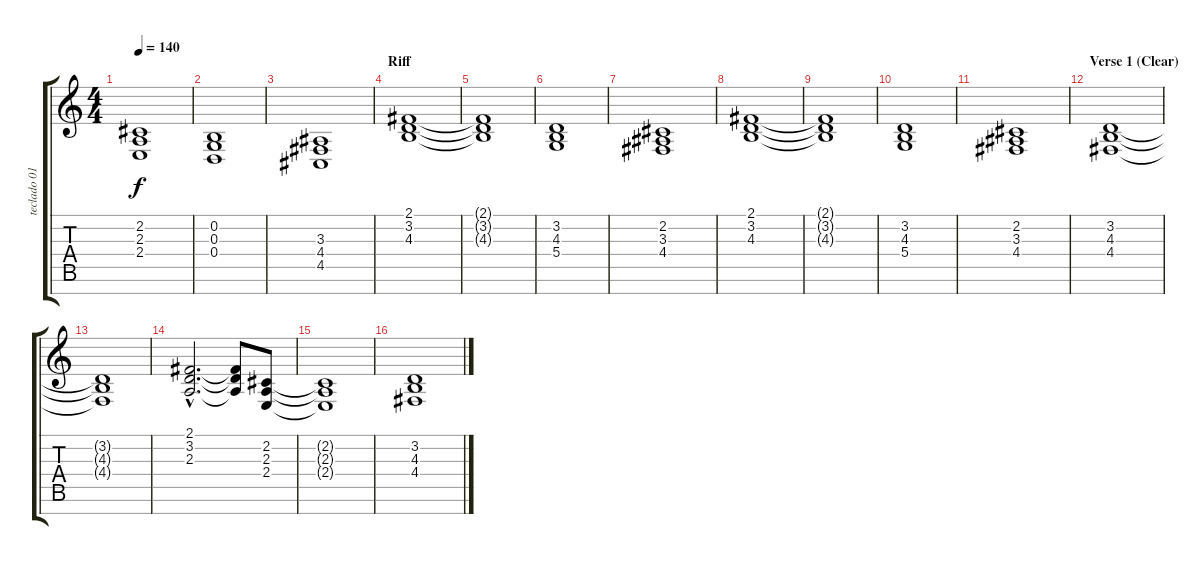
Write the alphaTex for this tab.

\track ("teclado 01 (strings + \"chuva\")" "teclado 01") {instrument stringensemble1}
\staff {score tabs}
\tuning (E4 B3 G3 D3 A2 E2 B1) {hide}
\ts (4 4)
\tempo 140
\clef g2
\ks c
(2.2 2.3 2.4).1{dy f} |
(0.2 0.3 0.4).1 |
(3.3 4.4 4.5).1 |
\section ("" "Riff")
(2.1 3.2 4.3).1{volume 8 instrument stringensemble1} |
(2.1{t} 3.2{t} 4.3{t}).1 |
(3.2 4.3 5.4).1 |
(2.2 3.3 4.4).1 |
(2.1 3.2 4.3).1{volume 8 instrument stringensemble1} |
(2.1{t} 3.2{t} 4.3{t}).1 |
(3.2 4.3 5.4).1 |
(2.2 3.3 4.4).1 |
\section ("" "Verse 1 (Clear)")
(3.2 4.3 4.4).1 |
(3.2{t} 4.3{t} 4.4{t}).1 |
(2.1{hac} 3.2{hac} 2.3{hac}).2{d} (2.1{t} 3.2{t} 2.3{t}).8 (2.2 2.3 2.4).8 |
(2.2{t} 2.3{t} 2.4{t}).1 |
(3.2 4.3 4.4).1
